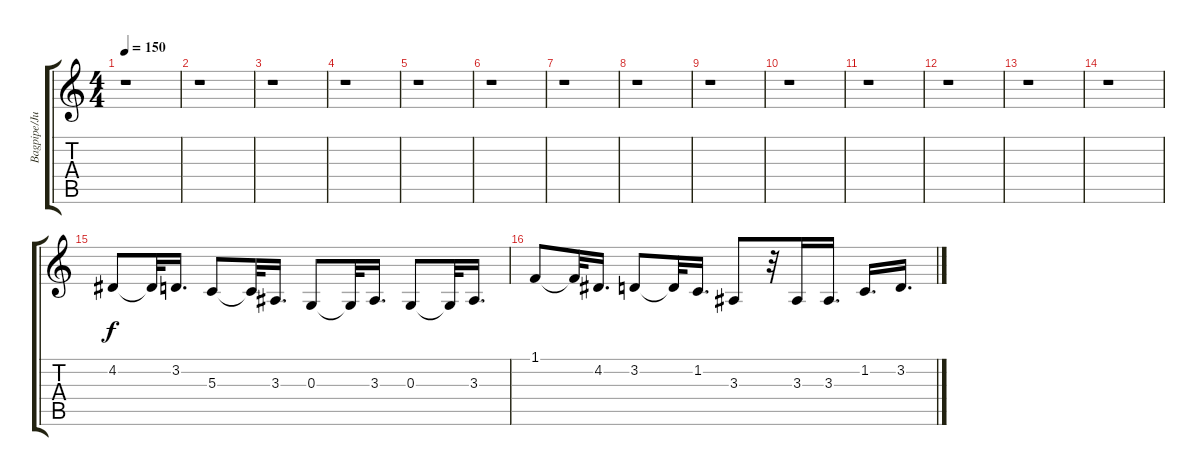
\track ("Bagpipe/Juho" "Bagpipe/Ju") {instrument shanai}
\staff {score tabs}
\tuning (E4 B3 G3 D3 A2 E2) {hide}
\ts (4 4)
\tempo 150
\clef g2
\ks c
r.1{dy f} |
r.1 |
r.1 |
r.1 |
r.1 |
r.1 |
r.1 |
r.1 |
r.1 |
r.1 |
r.1 |
r.1 |
r.1 |
r.1 |
4.2.8 4.2{t}.32 3.2.16{d} 5.3.8 5.3{t}.32 3.3.16{d} 0.3.8 0.3{t}.32 3.3.16{d} 0.3.8 0.3{t}.32 3.3.16{d} |
1.1.8 1.1{t}.32 4.2.16{d} 3.2.8 3.2{t}.32 1.2.16{d} 3.3.8 r.32 3.3.16 3.3.16{d} 1.2.16{d} 3.2.16{d}
